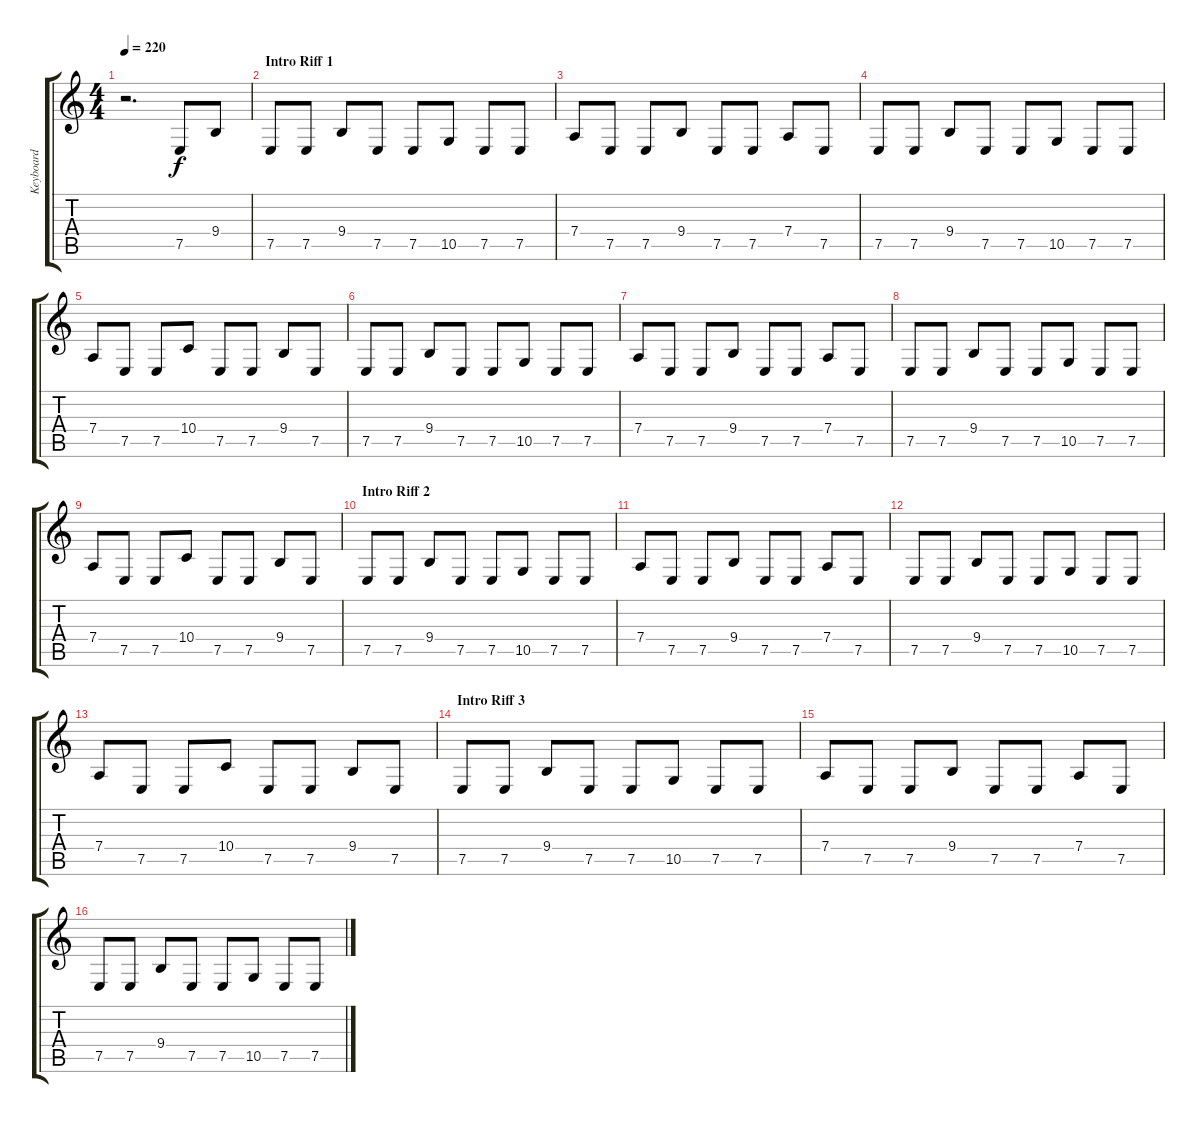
\track ("Keyboard" "Keyboard") {instrument synthbrass1}
\staff {score tabs}
\tuning (E4 B3 G3 D3 A2 E2) {hide}
\ts (4 4)
\tempo 220
\clef g2
\ks c
r.2{d dy f instrument synthbrass1} 7.5.8 9.4.8 |
\section ("" "Intro Riff 1")
7.5.8 7.5.8 9.4.8 7.5.8 7.5.8 10.5.8 7.5.8 7.5.8 |
7.4.8 7.5.8 7.5.8 9.4.8 7.5.8 7.5.8 7.4.8 7.5.8 |
7.5.8 7.5.8 9.4.8 7.5.8 7.5.8 10.5.8 7.5.8 7.5.8 |
7.4.8 7.5.8 7.5.8 10.4.8 7.5.8 7.5.8 9.4.8 7.5.8 |
7.5.8 7.5.8 9.4.8 7.5.8 7.5.8 10.5.8 7.5.8 7.5.8 |
7.4.8 7.5.8 7.5.8 9.4.8 7.5.8 7.5.8 7.4.8 7.5.8 |
7.5.8 7.5.8 9.4.8 7.5.8 7.5.8 10.5.8 7.5.8 7.5.8 |
7.4.8 7.5.8 7.5.8 10.4.8 7.5.8 7.5.8 9.4.8 7.5.8 |
\section ("" "Intro Riff 2")
7.5.8 7.5.8 9.4.8 7.5.8 7.5.8 10.5.8 7.5.8 7.5.8 |
7.4.8 7.5.8 7.5.8 9.4.8 7.5.8 7.5.8 7.4.8 7.5.8 |
7.5.8 7.5.8 9.4.8 7.5.8 7.5.8 10.5.8 7.5.8 7.5.8 |
7.4.8 7.5.8 7.5.8 10.4.8 7.5.8 7.5.8 9.4.8 7.5.8 |
\section ("" "Intro Riff 3")
7.5.8 7.5.8 9.4.8 7.5.8 7.5.8 10.5.8 7.5.8 7.5.8 |
7.4.8 7.5.8 7.5.8 9.4.8 7.5.8 7.5.8 7.4.8 7.5.8 |
7.5.8 7.5.8 9.4.8 7.5.8 7.5.8 10.5.8 7.5.8 7.5.8
